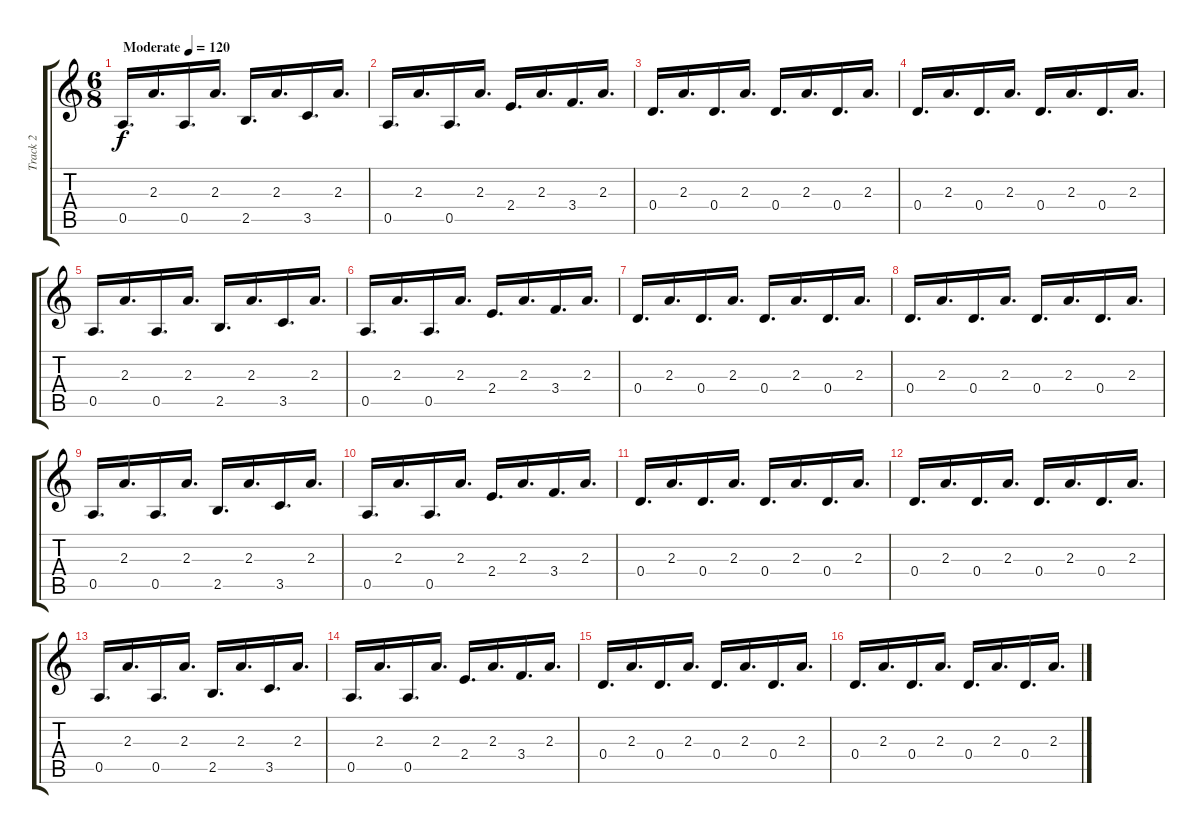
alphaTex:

\track ("Track 2" "Track 2") {instrument acousticguitarsteel}
\staff {score tabs}
\tuning (E4 B3 G3 D3 A2 D2) {hide}
\ts (6 8)
\tempo (120 "Moderate")
\clef g2
\ks c
0.5.16{d dy f instrument acousticguitarsteel} 2.3.16{d} 0.5.16{d} 2.3.16{d} 2.5.16{d} 2.3.16{d} 3.5.16{d} 2.3.16{d} |
0.5.16{d} 2.3.16{d} 0.5.16{d} 2.3.16{d} 2.4.16{d} 2.3.16{d} 3.4.16{d} 2.3.16{d} |
0.4.16{d} 2.3.16{d} 0.4.16{d} 2.3.16{d} 0.4.16{d} 2.3.16{d} 0.4.16{d} 2.3.16{d} |
0.4.16{d} 2.3.16{d} 0.4.16{d} 2.3.16{d} 0.4.16{d} 2.3.16{d} 0.4.16{d} 2.3.16{d} |
0.5.16{d} 2.3.16{d} 0.5.16{d} 2.3.16{d} 2.5.16{d} 2.3.16{d} 3.5.16{d} 2.3.16{d} |
0.5.16{d} 2.3.16{d} 0.5.16{d} 2.3.16{d} 2.4.16{d} 2.3.16{d} 3.4.16{d} 2.3.16{d} |
0.4.16{d} 2.3.16{d} 0.4.16{d} 2.3.16{d} 0.4.16{d} 2.3.16{d} 0.4.16{d} 2.3.16{d} |
0.4.16{d} 2.3.16{d} 0.4.16{d} 2.3.16{d} 0.4.16{d} 2.3.16{d} 0.4.16{d} 2.3.16{d} |
0.5.16{d} 2.3.16{d} 0.5.16{d} 2.3.16{d} 2.5.16{d} 2.3.16{d} 3.5.16{d} 2.3.16{d} |
0.5.16{d} 2.3.16{d} 0.5.16{d} 2.3.16{d} 2.4.16{d} 2.3.16{d} 3.4.16{d} 2.3.16{d} |
0.4.16{d} 2.3.16{d} 0.4.16{d} 2.3.16{d} 0.4.16{d} 2.3.16{d} 0.4.16{d} 2.3.16{d} |
0.4.16{d} 2.3.16{d} 0.4.16{d} 2.3.16{d} 0.4.16{d} 2.3.16{d} 0.4.16{d} 2.3.16{d} |
0.5.16{d} 2.3.16{d} 0.5.16{d} 2.3.16{d} 2.5.16{d} 2.3.16{d} 3.5.16{d} 2.3.16{d} |
0.5.16{d} 2.3.16{d} 0.5.16{d} 2.3.16{d} 2.4.16{d} 2.3.16{d} 3.4.16{d} 2.3.16{d} |
0.4.16{d} 2.3.16{d} 0.4.16{d} 2.3.16{d} 0.4.16{d} 2.3.16{d} 0.4.16{d} 2.3.16{d} |
0.4.16{d} 2.3.16{d} 0.4.16{d} 2.3.16{d} 0.4.16{d} 2.3.16{d} 0.4.16{d} 2.3.16{d}
